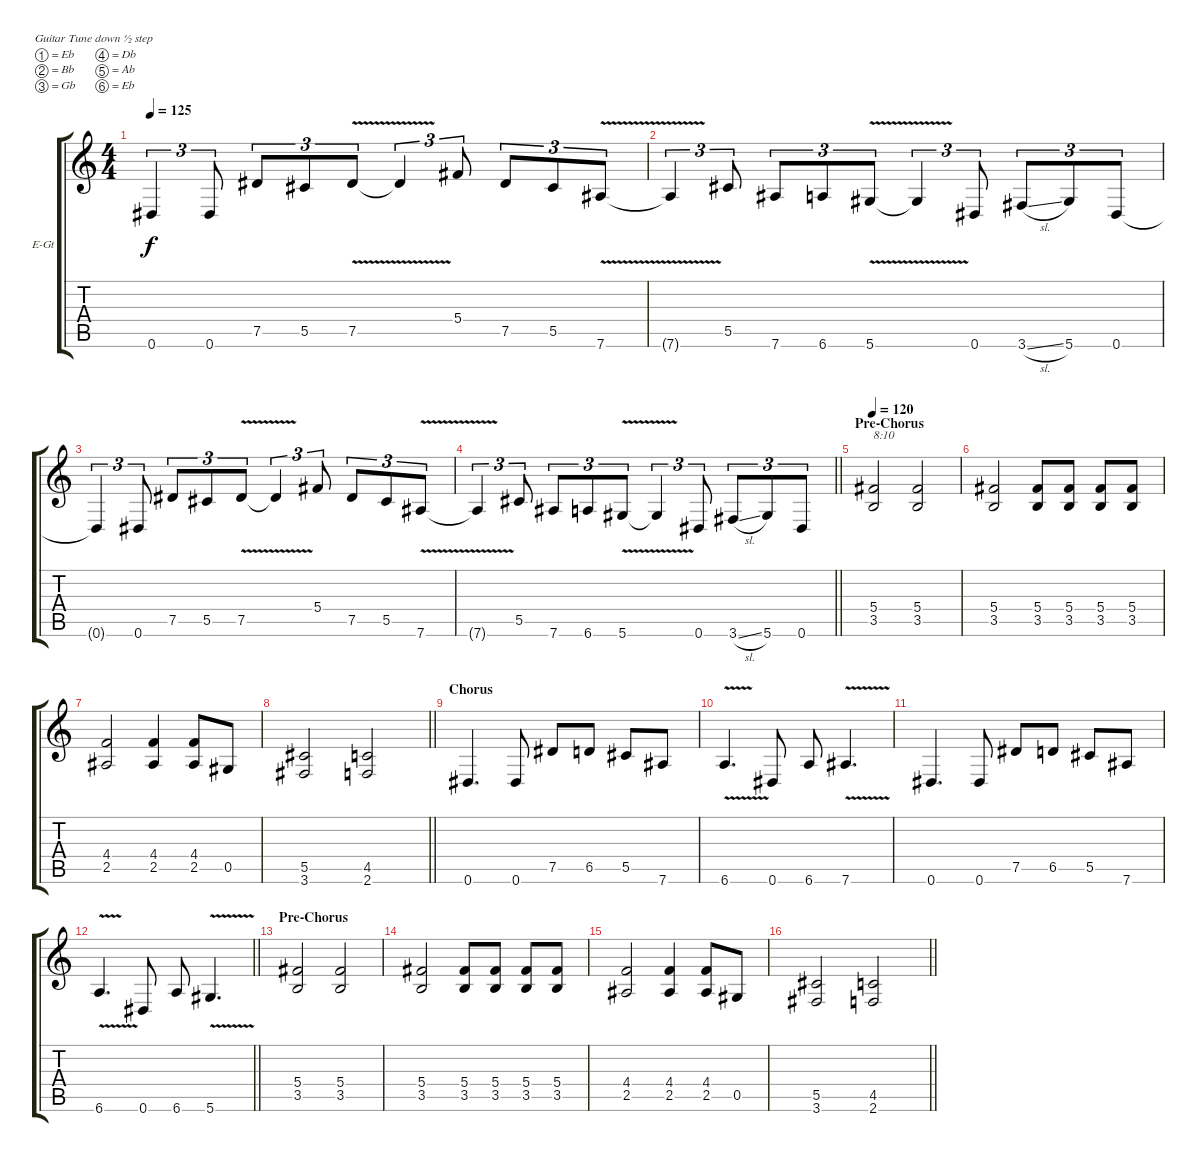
\bracketExtendMode groupsimilarinstruments
\firstSystemTrackNameOrientation horizontal
\otherSystemsTrackNameOrientation horizontal
\track ("Tony" "E-Gt") {instrument distortionguitar}
\staff {score tabs}
\tuning (Eb4 Bb3 Gb3 Db3 Ab2 Eb2)
\ts (4 4)
\tempo 125
\clef g2
\ks c
0.6{t}.4{tu (3 2) dy f} 0.6.8{tu (3 2)} 7.5.8{tu (3 2)} 5.5.8{tu (3 2)} 7.5{v}.8{tu (3 2)} 7.5{v t}.4{tu (3 2)} 5.4.8{tu (3 2)} 7.5.8{tu (3 2)} 5.5.8{tu (3 2)} 7.6{v}.8{tu (3 2)} |
7.6{v t}.4{tu (3 2)} 5.5.8{tu (3 2)} 7.6.8{tu (3 2)} 6.6.8{tu (3 2)} 5.6{v}.8{tu (3 2)} 5.6{v t}.4{tu (3 2)} 0.6.8{tu (3 2)} 3.6{sl}.8{tu (3 2)} 5.6.8{tu (3 2)} 0.6.8{tu (3 2)} |
0.6{t}.4{tu (3 2)} 0.6.8{tu (3 2)} 7.5.8{tu (3 2)} 5.5.8{tu (3 2)} 7.5{v}.8{tu (3 2)} 7.5{v t}.4{tu (3 2)} 5.4.8{tu (3 2)} 7.5.8{tu (3 2)} 5.5.8{tu (3 2)} 7.6{v}.8{tu (3 2)} |
\barLineRight lightlight
7.6{v t}.4{tu (3 2)} 5.5.8{tu (3 2)} 7.6.8{tu (3 2)} 6.6.8{tu (3 2)} 5.6{v}.8{tu (3 2)} 5.6{v t}.4{tu (3 2)} 0.6.8{tu (3 2)} 3.6{sl}.8{tu (3 2)} 5.6.8{tu (3 2)} 0.6.8{tu (3 2)} |
\section ("" "Pre-Chorus")
\tempo 120
(5.4 3.5).2{txt "8:10"} (5.4 3.5).2 |
(5.4 3.5).2 (5.4 3.5).8 (5.4 3.5).8 (5.4 3.5).8 (5.4 3.5).8 |
(4.4 2.5).2 (4.4 2.5).4 (4.4 2.5).8 0.5.8 |
\barLineRight lightlight
(5.5 3.6).2 (4.5 2.6).2 |
\section ("" "Chorus")
0.6.4{d} 0.6.8 7.5.8 6.5.8 5.5.8 7.6.8 |
6.6{v}.4{d} 0.6.8 6.6.8 7.6{v}.4{d} |
0.6.4{d} 0.6.8 7.5.8 6.5.8 5.5.8 7.6.8 |
\barLineRight lightlight
6.6{v}.4{d} 0.6.8 6.6.8 5.6{v}.4{d} |
\section ("" "Pre-Chorus")
(5.4 3.5).2 (5.4 3.5).2 |
(5.4 3.5).2 (5.4 3.5).8 (5.4 3.5).8 (5.4 3.5).8 (5.4 3.5).8 |
(4.4 2.5).2 (4.4 2.5).4 (4.4 2.5).8 0.5.8 |
\barLineRight lightlight
(5.5 3.6).2 (4.5 2.6).2
